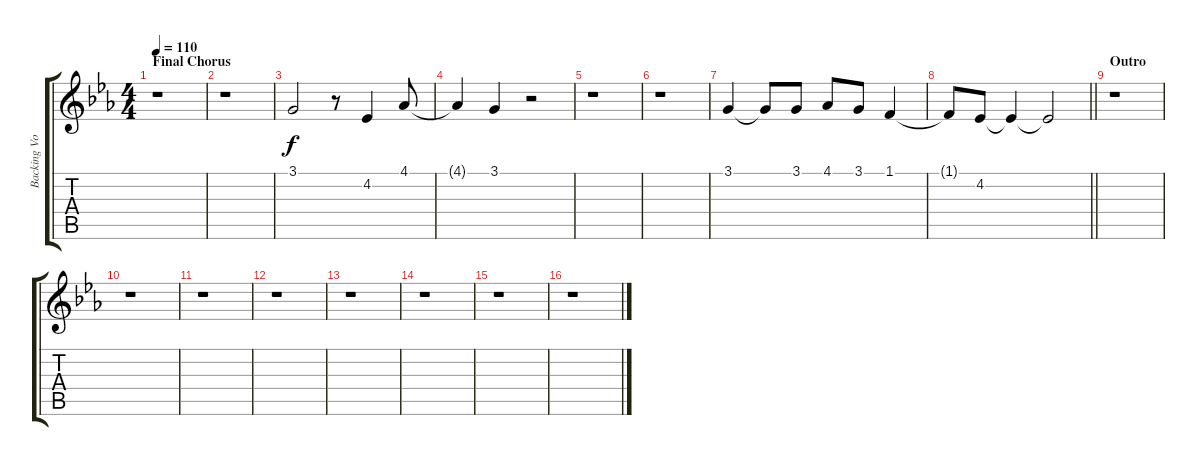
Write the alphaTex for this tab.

\track ("Backing Vocals" "Backing Vo") {instrument oboe}
\staff {score tabs}
\tuning (E4 B3 G3 D3 A2 E2) {hide}
\ts (4 4)
\section ("" "Final Chorus")
\tempo 110
\clef g2
\ks eb
r.1{dy f} |
r.1 |
3.1.2 r.8 4.2.4 4.1.8 |
4.1{t}.4 3.1.4 r.2 |
r.1 |
r.1 |
3.1.4 3.1{t}.8 3.1.8 4.1.8 3.1.8 1.1.4 |
\barLineRight lightlight
1.1{t}.8 4.2.8 4.2{t}.4 4.2{t}.2 |
\section ("" "Outro")
r.1 |
r.1 |
r.1 |
r.1 |
r.1 |
r.1 |
r.1 |
r.1
